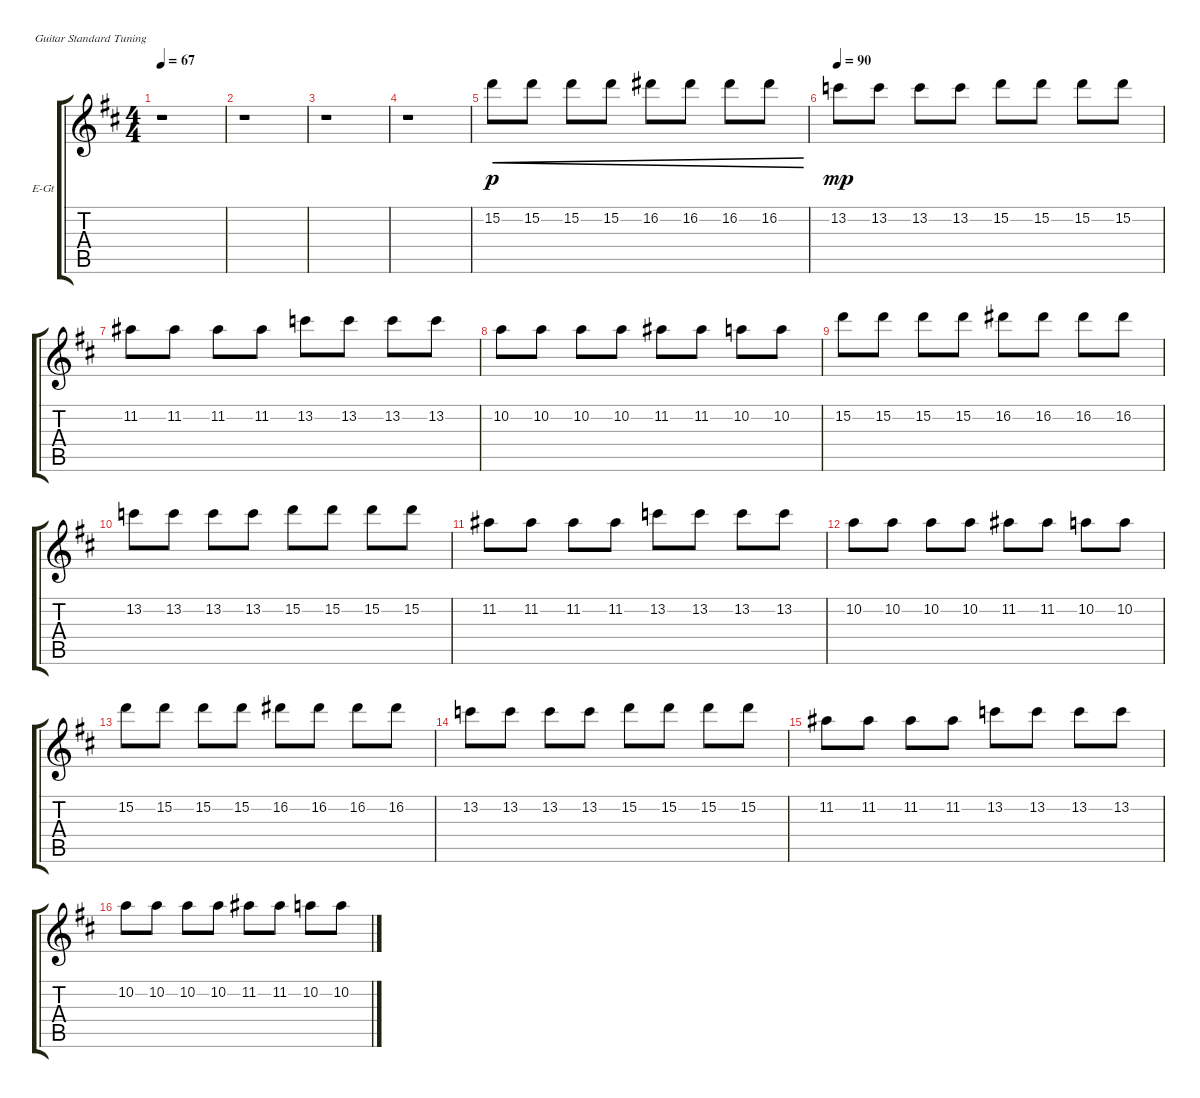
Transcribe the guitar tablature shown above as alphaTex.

\defaultSystemsLayout 4
\bracketExtendMode groupsimilarinstruments
\firstSystemTrackNameOrientation horizontal
\otherSystemsTrackNameOrientation horizontal
\track ("Electric Guitar" "E-Gt") {instrument electricguitarjazz}
\staff {score tabs}
\tuning (E4 B3 G3 D3 A2 E2)
\ts (4 4)
\tempo 67
\clef g2
\ks d
r.1{dy mf} |
r.1 |
r.1 |
r.1 |
15.2.8{cre dy p} 15.2.8{cre} 15.2.8{cre} 15.2.8{cre} 16.2.8{cre} 16.2.8{cre} 16.2.8{cre} 16.2.8{cre} |
\tempo 90
13.2.8{dy mp} 13.2.8 13.2.8 13.2.8 15.2.8 15.2.8 15.2.8 15.2.8 |
11.2.8 11.2.8 11.2.8 11.2.8 13.2.8 13.2.8 13.2.8 13.2.8 |
10.2.8 10.2.8 10.2.8 10.2.8 11.2.8 11.2.8 10.2.8 10.2.8 |
15.2.8 15.2.8 15.2.8 15.2.8 16.2.8 16.2.8 16.2.8 16.2.8 |
13.2.8 13.2.8 13.2.8 13.2.8 15.2.8 15.2.8 15.2.8 15.2.8 |
11.2.8 11.2.8 11.2.8 11.2.8 13.2.8 13.2.8 13.2.8 13.2.8 |
10.2.8 10.2.8 10.2.8 10.2.8 11.2.8 11.2.8 10.2.8 10.2.8 |
15.2.8 15.2.8 15.2.8 15.2.8 16.2.8 16.2.8 16.2.8 16.2.8 |
13.2.8 13.2.8 13.2.8 13.2.8 15.2.8 15.2.8 15.2.8 15.2.8 |
11.2.8 11.2.8 11.2.8 11.2.8 13.2.8 13.2.8 13.2.8 13.2.8 |
10.2.8 10.2.8 10.2.8 10.2.8 11.2.8 11.2.8 10.2.8 10.2.8
